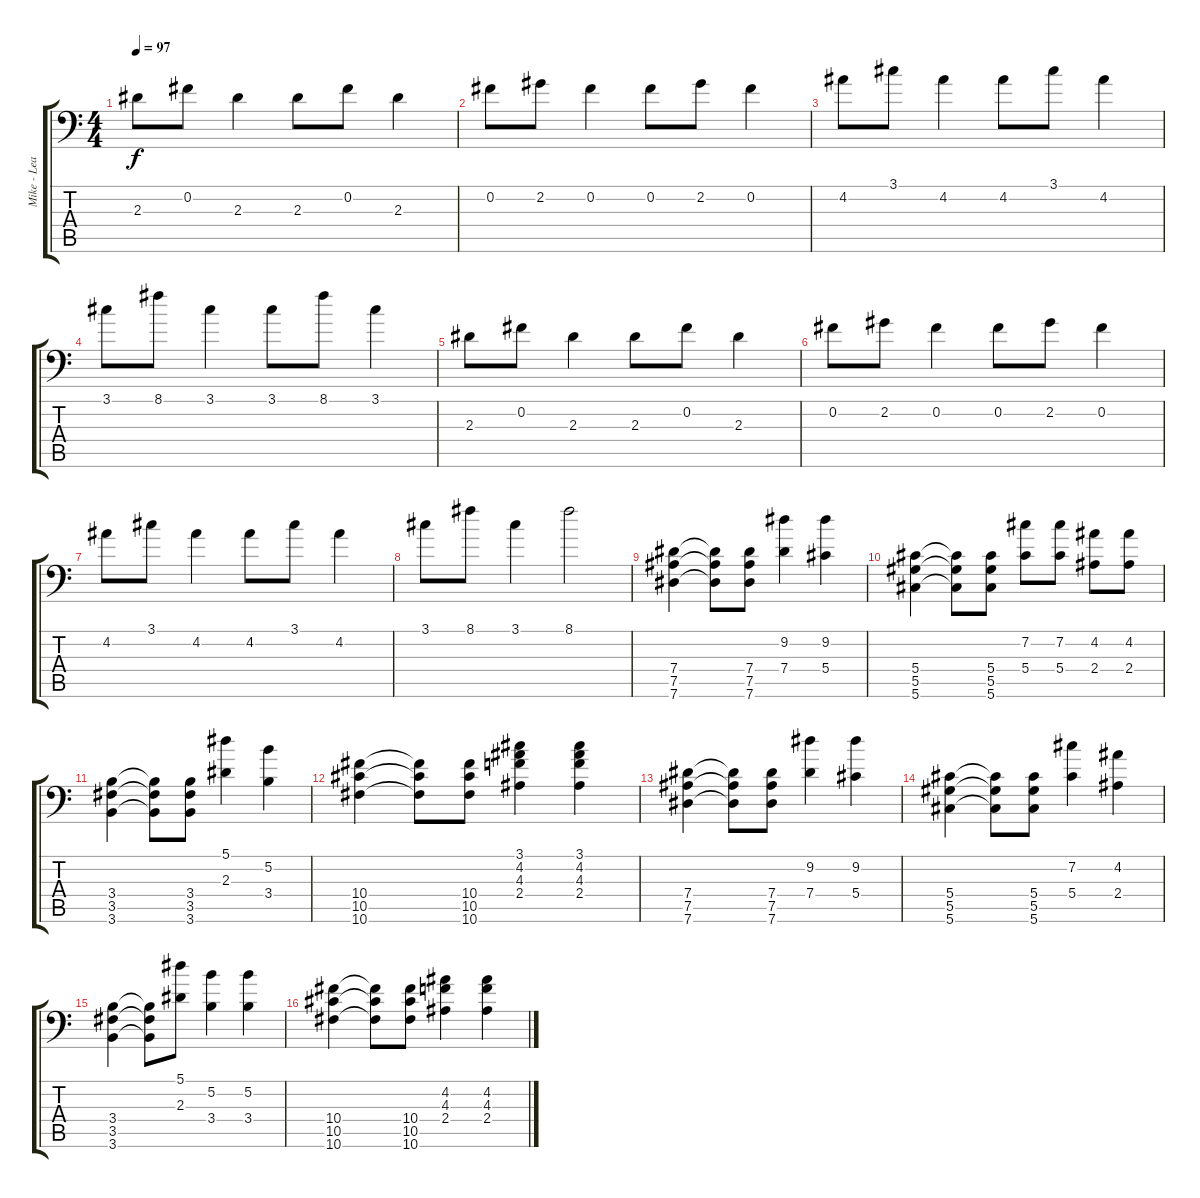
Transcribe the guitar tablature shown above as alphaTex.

\track ("Mike - Lead" "Mike - Lea") {instrument acousticguitarsteel}
\staff {score tabs}
\tuning (Bb3 Gb3 Db3 Ab2 Eb2 Ab1) {hide}
\ts (4 4)
\tempo 97
\clef f4
\ks c
2.3.8{dy f} 0.2.8 2.3.4 2.3.8 0.2.8 2.3.4 |
0.2.8 2.2.8 0.2.4 0.2.8 2.2.8 0.2.4 |
4.2.8 3.1.8 4.2.4 4.2.8 3.1.8 4.2.4 |
3.1.8 8.1.8 3.1.4 3.1.8 8.1.8 3.1.4 |
2.3.8 0.2.8 2.3.4 2.3.8 0.2.8 2.3.4 |
0.2.8 2.2.8 0.2.4 0.2.8 2.2.8 0.2.4 |
4.2.8 3.1.8 4.2.4 4.2.8 3.1.8 4.2.4 |
3.1.8 8.1.8 3.1.4 8.1.2 |
(7.4 7.5 7.6).4 (7.4{t} 7.5{t} 7.6{t}).8 (7.4 7.5 7.6).8 (9.2 7.4).4 (9.2 5.4).4 |
(5.4 5.5 5.6).4 (5.4{t} 5.5{t} 5.6{t}).8 (5.4 5.5 5.6).8 (7.2 5.4).8 (7.2 5.4).8 (4.2 2.4).8 (4.2 2.4).8 |
(3.4 3.5 3.6).4 (3.4{t} 3.5{t} 3.6{t}).8 (3.4 3.5 3.6).8 (5.1 2.3).4 (5.2 3.4).4 |
(10.4 10.5 10.6).4 (10.4{t} 10.5{t} 10.6{t}).8 (10.4 10.5 10.6).8 (3.1 4.2 4.3 2.4).4 (3.1 4.2 4.3 2.4).4 |
(7.4 7.5 7.6).4 (7.4{t} 7.5{t} 7.6{t}).8 (7.4 7.5 7.6).8 (9.2 7.4).4 (9.2 5.4).4 |
(5.4 5.5 5.6).4 (5.4{t} 5.5{t} 5.6{t}).8 (5.4 5.5 5.6).8 (7.2 5.4).4 (4.2 2.4).4 |
(3.4 3.5 3.6).4 (3.4{t} 3.5{t} 3.6{t}).8 (5.1 2.3).8 (5.2 3.4).4 (5.2 3.4).4 |
(10.4 10.5 10.6).4 (10.4{t} 10.5{t} 10.6{t}).8 (10.4 10.5 10.6).8 (4.2 4.3 2.4).4 (4.2 4.3 2.4).4
